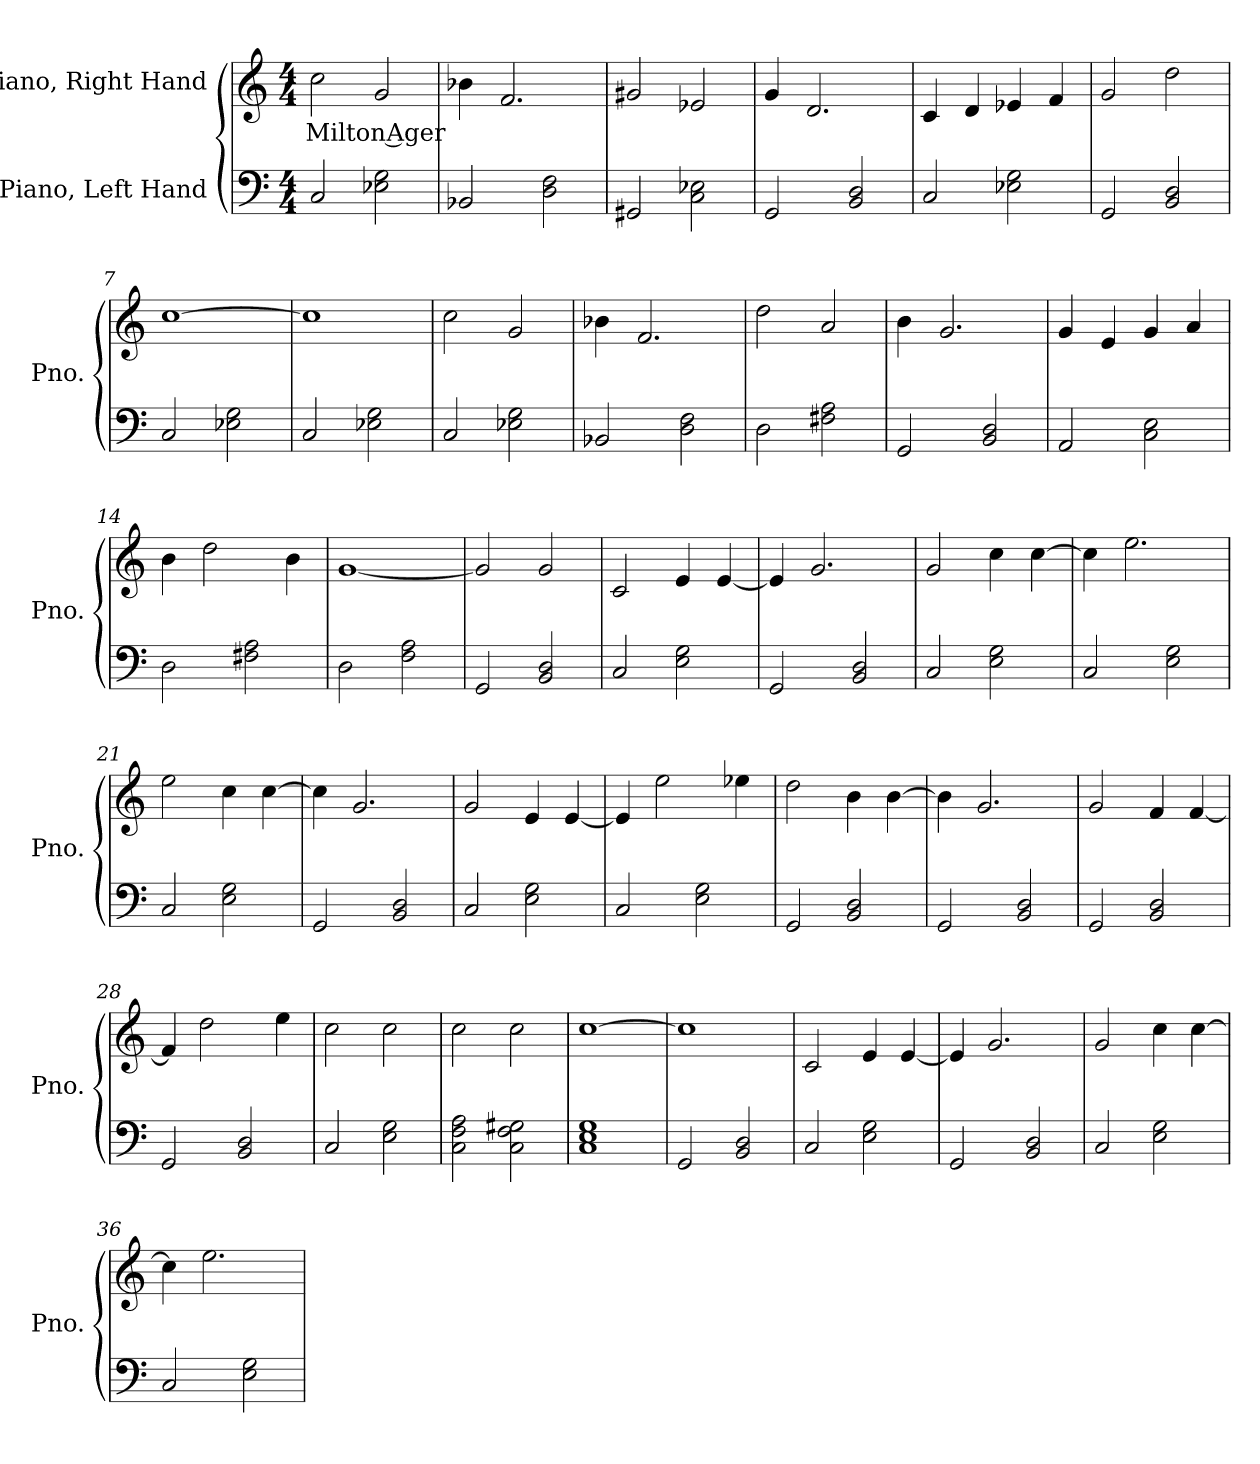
**kern	**kern	**text
*part2	*part1	*part1
*staff2	*staff1	*staff1
*I"Piano, Left Hand	*I"Piano, Right Hand	*
*I'Pno.	*I'Pno.	*
*clefF4	*clefG2	*
*k[]	*k[]	*
*M4/4	*M4/4	*
*MM210	*MM210	*
=1	=1	=1
!	!	!LO:LY:b
2C/	2cc\	Milton Ager
2E-X\ 2G\	2g/	.
=2	=2	=2
2BB-X/	4b-X\	.
.	2.f/	.
2D\ 2F\	.	.
=3	=3	=3
2GG#X/	2g#X/	.
2C\ 2E-X\	2e-X/	.
=4	=4	=4
2GG/	4g/	.
.	2.d/	.
2BB/ 2D/	.	.
=5	=5	=5
2C/	4c/	.
.	4d/	.
2E-X\ 2G\	4e-X/	.
.	4f/	.
=6	=6	=6
2GG/	2g/	.
2BB/ 2D/	2dd\	.
=7	=7	=7
2C/	[1cc	.
2E-X\ 2G\	.	.
=8	=8	=8
2C/	1cc]	.
2E-X\ 2G\	.	.
!!LO:LB:g=z
=9	=9	=9
2C/	2cc\	.
2E-X\ 2G\	2g/	.
=10	=10	=10
2BB-X/	4b-X\	.
.	2.f/	.
2D\ 2F\	.	.
=11	=11	=11
2D\	2dd\	.
2F#X\ 2A\	2a/	.
=12	=12	=12
2GG/	4b\	.
.	2.g/	.
2BB/ 2D/	.	.
=13	=13	=13
2AA/	4g/	.
.	4e/	.
2C\ 2E\	4g/	.
.	4a/	.
=14	=14	=14
2D\	4b\	.
.	2dd\	.
2F#X\ 2A\	.	.
.	4b\	.
=15	=15	=15
2D\	[1g	.
2F\ 2A\	.	.
=16	=16	=16
2GG/	2g/]	.
2BB/ 2D/	2g/	.
=17	=17	=17
2C/	2c/	.
2E\ 2G\	4e/	.
.	[4e/	.
=18	=18	=18
2GG/	4e/]	.
.	2.g/	.
2BB/ 2D/	.	.
=19	=19	=19
2C/	2g/	.
2E\ 2G\	4cc\	.
.	[4cc\	.
!!LO:LB:g=z
=20	=20	=20
2C/	4cc\]	.
.	2.ee\	.
2E\ 2G\	.	.
=21	=21	=21
2C/	2ee\	.
2E\ 2G\	4cc\	.
.	[4cc\	.
=22	=22	=22
2GG/	4cc\]	.
.	2.g/	.
2BB/ 2D/	.	.
=23	=23	=23
2C/	2g/	.
2E\ 2G\	4e/	.
.	[4e/	.
=24	=24	=24
2C/	4e/]	.
.	2ee\	.
2E\ 2G\	.	.
.	4ee-X\	.
=25	=25	=25
2GG/	2dd\	.
2BB/ 2D/	4b\	.
.	[4b\	.
=26	=26	=26
2GG/	4b\]	.
.	2.g/	.
2BB/ 2D/	.	.
=27	=27	=27
2GG/	2g/	.
2BB/ 2D/	4f/	.
.	[4f/	.
=28	=28	=28
2GG/	4f/]	.
.	2dd\	.
2BB/ 2D/	.	.
.	4ee\	.
=29	=29	=29
2C/	2cc\	.
2E\ 2G\	2cc\	.
!!LO:LB:g=z
=30	=30	=30
2C\ 2F\ 2A\	2cc\	.
2C\ 2F\ 2G#X\	2cc\	.
=31	=31	=31
1C 1E 1G	[1cc	.
=32	=32	=32
2GG/	1cc]	.
2BB/ 2D/	.	.
=33	=33	=33
2C/	2c/	.
2E\ 2G\	4e/	.
.	[4e/	.
=34	=34	=34
2GG/	4e/]	.
.	2.g/	.
2BB/ 2D/	.	.
=35	=35	=35
2C/	2g/	.
2E\ 2G\	4cc\	.
.	[4cc\	.
=36	=36	=36
2C/	4cc\]	.
.	2.ee\	.
2E\ 2G\	.	.
=	=	=
*-	*-	*-
